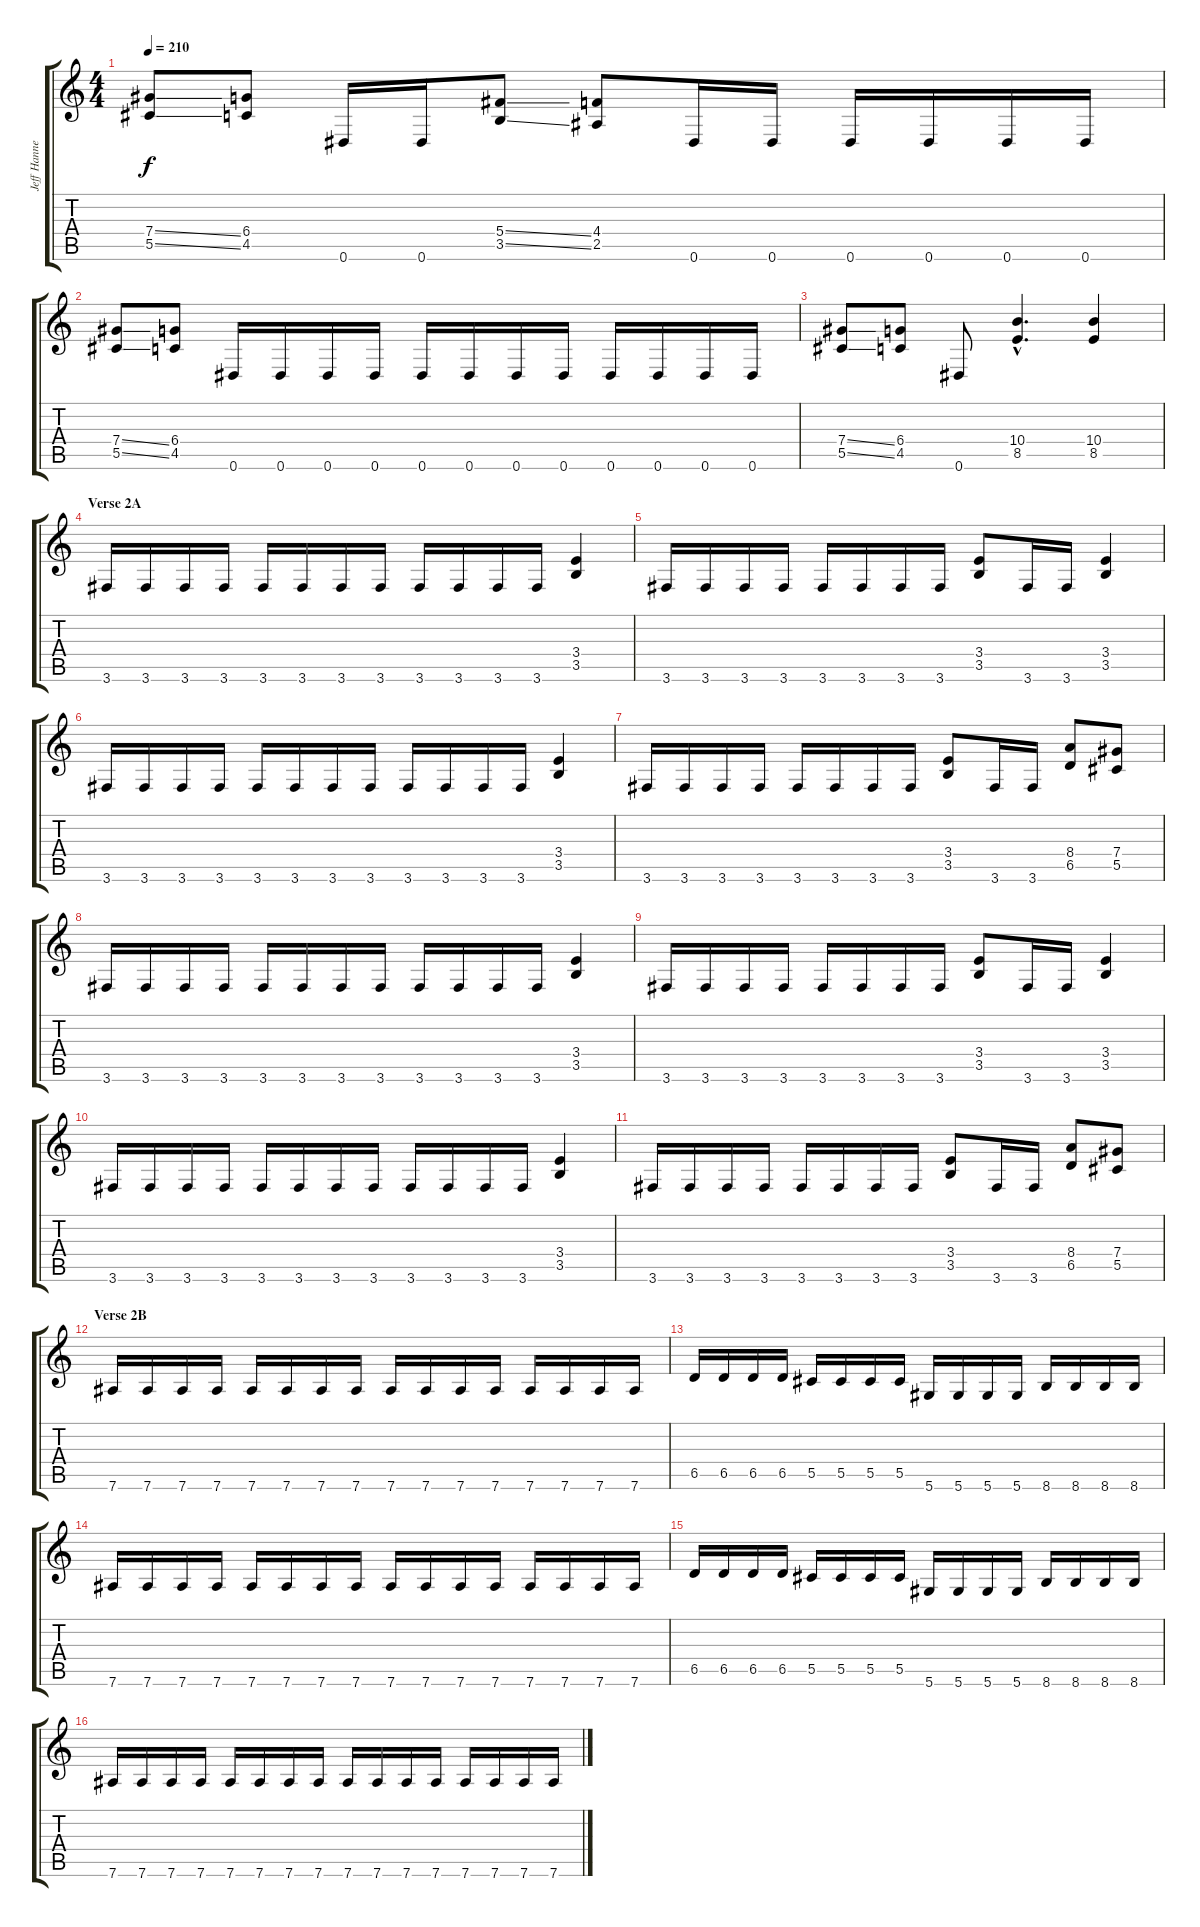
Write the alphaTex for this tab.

\track ("Jeff Hanneman" "Jeff Hanne") {instrument distortionguitar}
\staff {score tabs}
\tuning (Eb4 Bb3 Gb3 Db3 Ab2 Eb2) {hide}
\ts (4 4)
\tempo 210
\clef g2
\ks c
(7.4{ss} 5.5{ss}).8{dy f} (6.4 4.5).8 0.6.16 0.6.16 (5.4{ss} 3.5{ss}).8 (4.4 2.5).8 0.6.16 0.6.16 0.6.16 0.6.16 0.6.16 0.6.16 |
(7.4{ss} 5.5{ss}).8 (6.4 4.5).8 0.6.16 0.6.16 0.6.16 0.6.16 0.6.16 0.6.16 0.6.16 0.6.16 0.6.16 0.6.16 0.6.16 0.6.16 |
(7.4{ss} 5.5{ss}).8 (6.4 4.5).8 0.6.8 (10.4{hac} 8.5{hac}).4{d} (10.4 8.5).4 |
\section ("" "Verse 2A")
3.6.16 3.6.16 3.6.16 3.6.16 3.6.16 3.6.16 3.6.16 3.6.16 3.6.16 3.6.16 3.6.16 3.6.16 (3.4 3.5).4 |
3.6.16 3.6.16 3.6.16 3.6.16 3.6.16 3.6.16 3.6.16 3.6.16 (3.4 3.5).8 3.6.16 3.6.16 (3.4 3.5).4 |
3.6.16 3.6.16 3.6.16 3.6.16 3.6.16 3.6.16 3.6.16 3.6.16 3.6.16 3.6.16 3.6.16 3.6.16 (3.4 3.5).4 |
3.6.16 3.6.16 3.6.16 3.6.16 3.6.16 3.6.16 3.6.16 3.6.16 (3.4 3.5).8 3.6.16 3.6.16 (8.4 6.5).8 (7.4 5.5).8 |
3.6.16 3.6.16 3.6.16 3.6.16 3.6.16 3.6.16 3.6.16 3.6.16 3.6.16 3.6.16 3.6.16 3.6.16 (3.4 3.5).4 |
3.6.16 3.6.16 3.6.16 3.6.16 3.6.16 3.6.16 3.6.16 3.6.16 (3.4 3.5).8 3.6.16 3.6.16 (3.4 3.5).4 |
3.6.16 3.6.16 3.6.16 3.6.16 3.6.16 3.6.16 3.6.16 3.6.16 3.6.16 3.6.16 3.6.16 3.6.16 (3.4 3.5).4 |
3.6.16 3.6.16 3.6.16 3.6.16 3.6.16 3.6.16 3.6.16 3.6.16 (3.4 3.5).8 3.6.16 3.6.16 (8.4 6.5).8 (7.4 5.5).8 |
\section ("" "Verse 2B")
7.6.16 7.6.16 7.6.16 7.6.16 7.6.16 7.6.16 7.6.16 7.6.16 7.6.16 7.6.16 7.6.16 7.6.16 7.6.16 7.6.16 7.6.16 7.6.16 |
6.5.16 6.5.16 6.5.16 6.5.16 5.5.16 5.5.16 5.5.16 5.5.16 5.6.16 5.6.16 5.6.16 5.6.16 8.6.16 8.6.16 8.6.16 8.6.16 |
7.6.16 7.6.16 7.6.16 7.6.16 7.6.16 7.6.16 7.6.16 7.6.16 7.6.16 7.6.16 7.6.16 7.6.16 7.6.16 7.6.16 7.6.16 7.6.16 |
6.5.16 6.5.16 6.5.16 6.5.16 5.5.16 5.5.16 5.5.16 5.5.16 5.6.16 5.6.16 5.6.16 5.6.16 8.6.16 8.6.16 8.6.16 8.6.16 |
7.6.16 7.6.16 7.6.16 7.6.16 7.6.16 7.6.16 7.6.16 7.6.16 7.6.16 7.6.16 7.6.16 7.6.16 7.6.16 7.6.16 7.6.16 7.6.16
